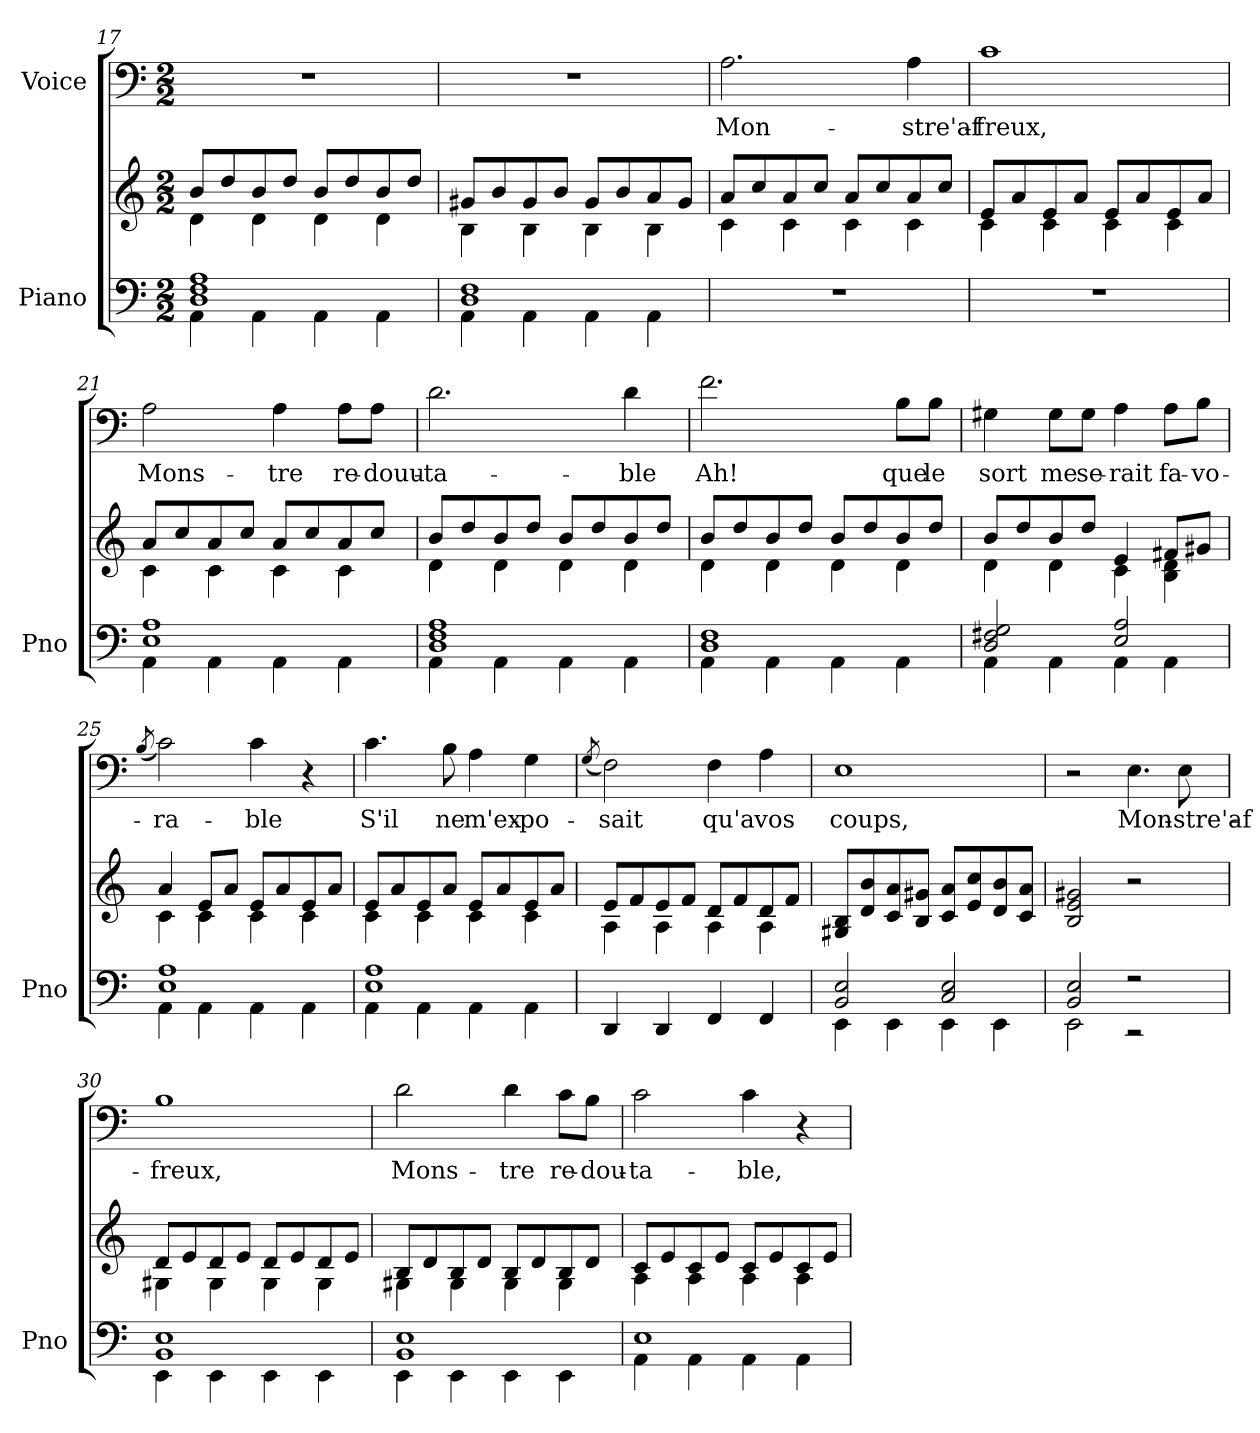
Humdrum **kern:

**kern	**kern	**kern	**text
*part2	*part2	*part1	*part1
*staff3	*staff2	*staff1	*staff1
*I"Piano	*	*I"Voice	*
*I'Pno	*	*	*
*clefF4	*clefG2	*clefF4	*
*k[]	*k[]	*k[]	*
*M2/2	*M2/2	*M2/2	*
=17	=17	=17	=17
*^	*^	*	*
1D 1F 1A	4AA\	8b/L	4d\	1r	.
.	.	8dd/	.	.	.
.	4AA\	8b/	4d\	.	.
.	.	8dd/J	.	.	.
.	4AA\	8b/L	4d\	.	.
.	.	8dd/	.	.	.
.	4AA\	8b/	4d\	.	.
.	.	8dd/J	.	.	.
!!LO:PB:g=z
=18	=18	=18	=18	=18	=18
1D 1F	4AA\	8g#X/L	4B\	1r	.
.	.	8b/	.	.	.
.	4AA\	8g#/	4B\	.	.
.	.	8b/J	.	.	.
.	4AA\	8g#/L	4B\	.	.
.	.	8b/	.	.	.
.	4AA\	8a/	4B\	.	.
.	.	8g#/J	.	.	.
*v	*v	*	*	*	*
=19	=19	=19	=19	=19
!	!	!	!	!LO:LY:b
1r	8a/L	4c\	2.A\	Mon-
.	8cc/	.	.	.
.	8a/	4c\	.	.
.	8cc/J	.	.	.
.	8a/L	4c\	.	.
.	8cc/	.	.	.
!	!	!	!	!LO:LY:b
.	8a/	4c\	4A\	-stre'af-
.	8cc/J	.	.	.
=20	=20	=20	=20	=20
!	!	!	!	!LO:LY:b
1r	8e/L	4c\	1c	-freux,
.	8a/	.	.	.
.	8e/	4c\	.	.
.	8a/J	.	.	.
.	8e/L	4c\	.	.
.	8a/	.	.	.
.	8e/	4c\	.	.
.	8a/J	.	.	.
=21	=21	=21	=21	=21
*^	*	*	*	*
!	!	!	!	!	!LO:LY:b
1E 1A	4AA\	8a/L	4c\	2A\	Mons-
.	.	8cc/	.	.	.
.	4AA\	8a/	4c\	.	.
.	.	8cc/J	.	.	.
!	!	!	!	!	!LO:LY:b
.	4AA\	8a/L	4c\	4A\	-tre
.	.	8cc/	.	.	.
!	!	!	!	!	!LO:LY:b
.	4AA\	8a/	4c\	8A\L	re-
!	!	!	!	!	!LO:LY:b
.	.	8cc/J	.	8A\J	-douu-
=22	=22	=22	=22	=22	=22
!	!	!	!	!	!LO:LY:b
1D 1F 1A	4AA\	8b/L	4d\	2.d\	-ta-
.	.	8dd/	.	.	.
.	4AA\	8b/	4d\	.	.
.	.	8dd/J	.	.	.
.	4AA\	8b/L	4d\	.	.
.	.	8dd/	.	.	.
!	!	!	!	!	!LO:LY:b
.	4AA\	8b/	4d\	4d\	-ble
.	.	8dd/J	.	.	.
!!LO:LB:g=z
=23	=23	=23	=23	=23	=23
!	!	!	!	!	!LO:LY:b
1D 1F	4AA\	8b/L	4d\	2.f\	Ah!
.	.	8dd/	.	.	.
.	4AA\	8b/	4d\	.	.
.	.	8dd/J	.	.	.
.	4AA\	8b/L	4d\	.	.
.	.	8dd/	.	.	.
!	!	!	!	!	!LO:LY:b
.	4AA\	8b/	4d\	8B\L	que
!	!	!	!	!	!LO:LY:b
.	.	8dd/J	.	8B\J	le
=24	=24	=24	=24	=24	=24
!	!	!	!	!	!LO:LY:b
2D/ 2F#X/ 2G/	4AA\	8b/L	4d\	4G#X\	sort
.	.	8dd/	.	.	.
!	!	!	!	!	!LO:LY:b
.	4AA\	8b/	4d\	8G#\L	me
!	!	!	!	!	!LO:LY:b
.	.	8dd/J	.	8G#\J	se-
!	!	!	!	!	!LO:LY:b
2E/ 2A/	4AA\	4e/	4c\	4A\	-rait
!	!	!	!	!	!LO:LY:b
.	4AA\	8f#X/L	4B\ 4d\	8A\L	fa-
!	!	!	!	!	!LO:LY:b
.	.	8g#X/J	.	8B\J	-vo-
=25	=25	=25	=25	=25	=25
.	.	.	.	(<8qB/	.
!	!	!	!	!	!LO:LY:b
1E 1A	4AA\	4a/	4c\	2c\)	-ra-
.	4AA\	8e/L	4c\	.	.
.	.	8a/J	.	.	.
!	!	!	!	!	!LO:LY:b
.	4AA\	8e/L	4c\	4c\	-ble
.	.	8a/	.	.	.
.	4AA\	8e/	4c\	4r	.
.	.	8a/J	.	.	.
=26	=26	=26	=26	=26	=26
!	!	!	!	!	!LO:LY:b
1E 1A	4AA\	8e/L	4c\	4.c\	S'il
.	.	8a/	.	.	.
.	4AA\	8e/	4c\	.	.
!	!	!	!	!	!LO:LY:b
.	.	8a/J	.	8B\	ne
!	!	!	!	!	!LO:LY:b
.	4AA\	8e/L	4c\	4A\	m'ex-
.	.	8a/	.	.	.
!	!	!	!	!	!LO:LY:b
.	4AA\	8e/	4c\	4G\	-po-
.	.	8a/J	.	.	.
*v	*v	*	*	*	*
=27	=27	=27	=27	=27
.	.	.	(<8qG/	.
!	!	!	!	!LO:LY:b
4DD/	8e/L	4A\	2F\)	-sait
.	8f/	.	.	.
4DD/	8e/	4A\	.	.
.	8f/J	.	.	.
!	!	!	!	!LO:LY:b
4FF/	8d/L	4A\	4F\	qu'a
.	8f/	.	.	.
!	!	!	!	!LO:LY:b
4FF/	8d/	4A\	4A\	vos
.	8f/J	.	.	.
*	*v	*v	*	*
!!LO:LB:g=z
=28	=28	=28	=28
*^	*	*	*
!	!	!	!	!LO:LY:b
2BB/ 2E/	4EE\	8G#X/ 8B/L	1E	coups,
.	.	8d/ 8b/	.	.
.	4EE\	8c/ 8a/	.	.
.	.	8B/ 8g#X/J	.	.
2C/ 2E/	4EE\	8c/ 8a/L	.	.
.	.	8e/ 8cc/	.	.
.	4EE\	8d/ 8b/	.	.
.	.	8c/ 8a/J	.	.
=29	=29	=29	=29	=29
2BB/ 2E/	2EE\	2B/ 2e/ 2g#X/	2r	.
!	!	!	!	!LO:LY:b
2r	2r	2r	4.E\	Mon-
!	!	!	!	!LO:LY:b
.	.	.	8E\	-stre'af-
=30	=30	=30	=30	=30
*	*	*^	*	*
!	!	!	!	!	!LO:LY:b
1BB 1E	4EE\	8d/L	4G#X\	1B	-freux,
.	.	8e/	.	.	.
.	4EE\	8d/	4G#\	.	.
.	.	8e/J	.	.	.
.	4EE\	8d/L	4G#\	.	.
.	.	8e/	.	.	.
.	4EE\	8d/	4G#\	.	.
.	.	8e/J	.	.	.
=31	=31	=31	=31	=31	=31
!	!	!	!	!	!LO:LY:b
1BB 1E	4EE\	8B/L	4G#X\	2d\	Mons-
.	.	8d/	.	.	.
.	4EE\	8B/	4G#\	.	.
.	.	8d/J	.	.	.
!	!	!	!	!	!LO:LY:b
.	4EE\	8B/L	4G#\	4d\	-tre
.	.	8d/	.	.	.
!	!	!	!	!	!LO:LY:b
.	4EE\	8B/	4G#\	8c\L	re-
!	!	!	!	!	!LO:LY:b
.	.	8d/J	.	8B\J	-dou-
=32	=32	=32	=32	=32	=32
!	!	!	!	!	!LO:LY:b
1E	4AA\	8c/L	4A\	2c\	-ta-
.	.	8e/	.	.	.
.	4AA\	8c/	4A\	.	.
.	.	8e/J	.	.	.
!	!	!	!	!	!LO:LY:b
.	4AA\	8c/L	4A\	4c\	-ble,
.	.	8e/	.	.	.
.	4AA\	8c/	4A\	4r	.
.	.	8e/J	.	.	.
*v	*v	*	*	*	*
*	*v	*v	*	*
=	=	=	=
*-	*-	*-	*-
